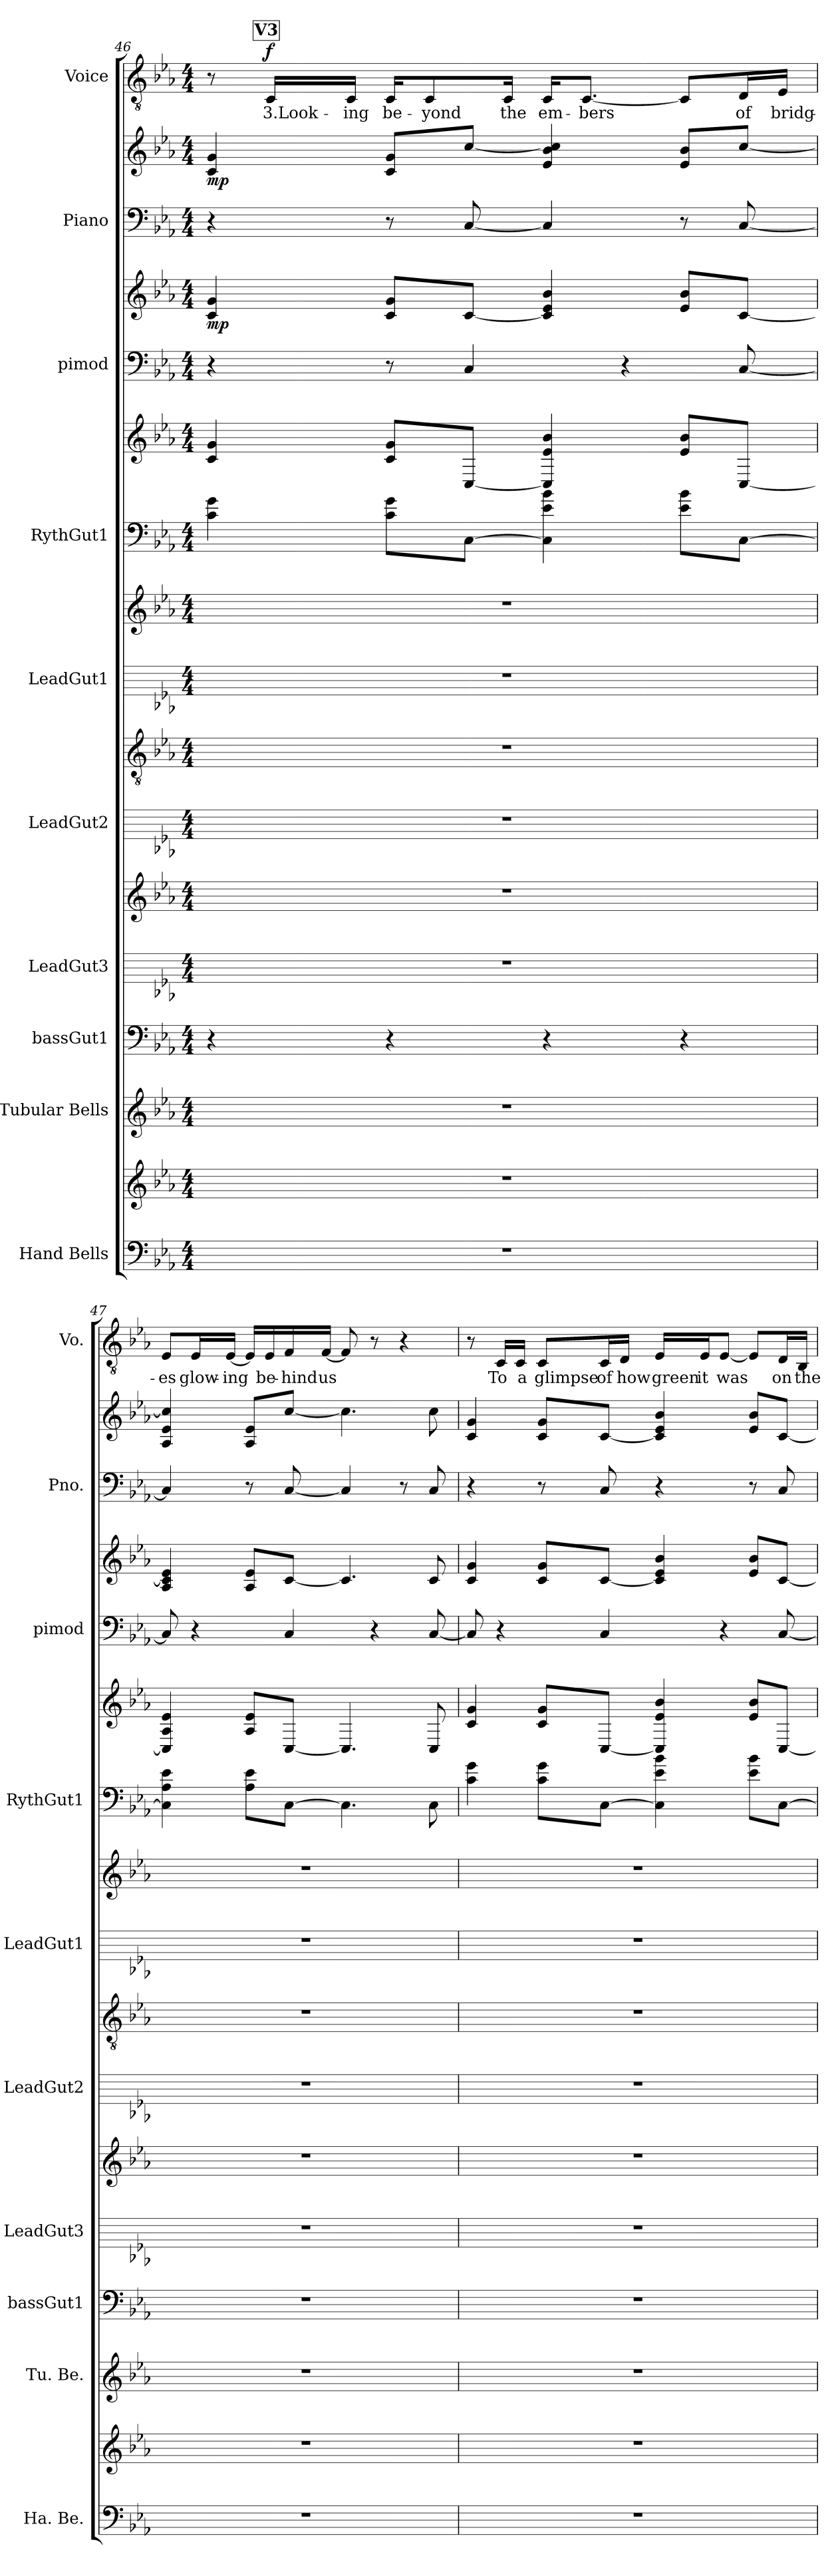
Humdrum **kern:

**kern	**kern	**kern	**kern	**kern	**kern	**kern	**kern	**kern	**kern	**kern	**kern	**kern	**kern	**dynam	**kern	**kern	**dynam	**kern	**text	**dynam
*part10	*part10	*part9	*part8	*part7	*part7	*part6	*part6	*part5	*part5	*part4	*part4	*part3	*part3	*part3	*part2	*part2	*part2	*part1	*part1	*part1
*staff17	*staff16	*staff15	*staff14	*staff13	*staff12	*staff11	*staff10	*staff9	*staff8	*staff7	*staff6	*staff5	*staff4	*staff4/5	*staff3	*staff2	*staff2/3	*staff1	*staff1	*staff1
*I"Hand Bells	*	*I"Tubular Bells	*I"bassGut1	*I"LeadGut3	*	*I"LeadGut2	*	*I"LeadGut1	*	*I"RythGut1	*	*I"pimod	*	*	*I"Piano	*	*	*I"Voice	*	*
*I'Ha. Be.	*	*I'Tu. Be.	*I'bassGut1	*I'LeadGut3	*	*I'LeadGut2	*	*I'LeadGut1	*	*I'RythGut1	*	*I'pimod	*	*	*I'Pno.	*	*	*I'Vo.	*	*
!!LO:PB:g=z
*clefF4	*clefG2	*clefG2	*clefF4	*	*clefG2	*	*clefGv2	*	*clefG2	*	*clefG2	*clefF4	*clefG2	*	*clefF4	*clefG2	*	*clefGv2	*	*
*k[b-e-a-]	*k[b-e-a-]	*k[b-e-a-]	*k[b-e-a-]	*k[b-e-a-]	*k[b-e-a-]	*k[b-e-a-]	*k[b-e-a-]	*k[b-e-a-]	*k[b-e-a-]	*k[b-e-a-]	*k[b-e-a-]	*k[b-e-a-]	*k[b-e-a-]	*	*k[b-e-a-]	*k[b-e-a-]	*	*k[b-e-a-]	*	*
*M4/4	*M4/4	*M4/4	*M4/4	*M4/4	*M4/4	*M4/4	*M4/4	*M4/4	*M4/4	*M4/4	*M4/4	*M4/4	*M4/4	*	*M4/4	*M4/4	*	*M4/4	*	*
!!LO:REH:place=s1:a:B:fs=14:t=V3:qo=0.5
=46	=46	=46	=46	=46	=46	=46	=46	=46	=46	=46	=46	=46	=46	=46	=46	=46	=46	=46	=46	=46
!	!	!	!	!	!	!	!	!	!	!	!	!	!	!LO:DY:b	!	!	!LO:DY:b	!	!	!
1r	1r	1r	4r	1r	1r	1r	1r	1r	1r	4c\ 4g\	4c/ 4g/	4r	4c/ 4g/	mp	4r	4c/ 4g/	mp	8r	.	.
!	!	!	!	!	!	!	!	!	!	!	!	!	!	!	!	!	!	!	!	!LO:DY:b
.	.	.	.	.	.	.	.	.	.	.	.	.	.	.	.	.	.	16C/LL	3.Look-	f
.	.	.	.	.	.	.	.	.	.	.	.	.	.	.	.	.	.	16C/JJ	-ing	.
.	.	.	4r	.	.	.	.	.	.	8c\ 8g\L	8c/ 8g/L	8r	8c/ 8g/L	.	8r	8c/ 8g/L	.	16C/KL	be-	.
.	.	.	.	.	.	.	.	.	.	.	.	.	.	.	.	.	.	8C/	-yond	.
.	.	.	.	.	.	.	.	.	.	[8C\J	[8C/J	4C/	[8c/J	.	[8C/	[8cc/J	.	.	.	.
.	.	.	.	.	.	.	.	.	.	.	.	.	.	.	.	.	.	16C/Jk	the	.
.	.	.	4r	.	.	.	.	.	.	4C\] 4e-\ 4b-\	4C/] 4e-/ 4b-/	.	4c/] 4e-/ 4b-/	.	4C/]	4e-/ 4b-/ 4cc/]	.	16C/KL	em-	.
.	.	.	.	.	.	.	.	.	.	.	.	.	.	.	.	.	.	[8.C/J	-bers	.
.	.	.	.	.	.	.	.	.	.	.	.	4r	.	.	.	.	.	.	.	.
.	.	.	4r	.	.	.	.	.	.	8e-\ 8b-\L	8e-/ 8b-/L	.	8e-/ 8b-/L	.	8r	8e-/ 8b-/L	.	8C/L]	.	.
.	.	.	.	.	.	.	.	.	.	[8C\J	[8C/J	[8C/	[8c/J	.	[8C/	[8cc/J	.	16D/L	of	.
.	.	.	.	.	.	.	.	.	.	.	.	.	.	.	.	.	.	16E-/JJ	bridg-	.
=47	=47	=47	=47	=47	=47	=47	=47	=47	=47	=47	=47	=47	=47	=47	=47	=47	=47	=47	=47	=47
1r	1r	1r	1r	1r	1r	1r	1r	1r	1r	4C\] 4A-\ 4e-\	4C/] 4A-/ 4e-/	8C/]	4A-/ 4c/] 4e-/	.	4C/]	4A-/ 4e-/ 4cc/]	.	8E-/L	-es	.
.	.	.	.	.	.	.	.	.	.	.	.	4r	.	.	.	.	.	16E-/L	glow-	.
.	.	.	.	.	.	.	.	.	.	.	.	.	.	.	.	.	.	[16E-/JJ	-ing	.
.	.	.	.	.	.	.	.	.	.	8A-\ 8e-\L	8A-/ 8e-/L	.	8A-/ 8e-/L	.	8r	8A-/ 8e-/L	.	16E-/LL]	.	.
.	.	.	.	.	.	.	.	.	.	.	.	.	.	.	.	.	.	16E-/	be-	.
.	.	.	.	.	.	.	.	.	.	[8C\J	[8C/J	4C/	[8c/J	.	[8C/	[8cc/J	.	16F/	-hind	.
.	.	.	.	.	.	.	.	.	.	.	.	.	.	.	.	.	.	[16F/JJ	us	.
.	.	.	.	.	.	.	.	.	.	4.C\]	4.C/]	.	4.c/]	.	4C/]	4.cc\]	.	8F/]	.	.
.	.	.	.	.	.	.	.	.	.	.	.	4r	.	.	.	.	.	8r	.	.
.	.	.	.	.	.	.	.	.	.	.	.	.	.	.	8r	.	.	4r	.	.
.	.	.	.	.	.	.	.	.	.	8C\	8C/	[8C/	8c/	.	8C/	8cc\	.	.	.	.
=48	=48	=48	=48	=48	=48	=48	=48	=48	=48	=48	=48	=48	=48	=48	=48	=48	=48	=48	=48	=48
1r	1r	1r	1r	1r	1r	1r	1r	1r	1r	4c\ 4g\	4c/ 4g/	8C/]	4c/ 4g/	.	4r	4c/ 4g/	.	8r	.	.
.	.	.	.	.	.	.	.	.	.	.	.	4r	.	.	.	.	.	16C/LL	To	.
.	.	.	.	.	.	.	.	.	.	.	.	.	.	.	.	.	.	16C/JJ	a	.
.	.	.	.	.	.	.	.	.	.	8c\ 8g\L	8c/ 8g/L	.	8c/ 8g/L	.	8r	8c/ 8g/L	.	8C/L	glimpse	.
.	.	.	.	.	.	.	.	.	.	[8C\J	[8C/J	4C/	[8c/J	.	8C/	[8c/J	.	16C/L	of	.
.	.	.	.	.	.	.	.	.	.	.	.	.	.	.	.	.	.	16D/JJ	how	.
.	.	.	.	.	.	.	.	.	.	4C\] 4e-\ 4b-\	4C/] 4e-/ 4b-/	.	4c/] 4e-/ 4b-/	.	4r	4c/] 4e-/ 4b-/	.	16E-/LL	green	.
.	.	.	.	.	.	.	.	.	.	.	.	.	.	.	.	.	.	16E-/J	it	.
.	.	.	.	.	.	.	.	.	.	.	.	4r	.	.	.	.	.	[8E-/J	was	.
.	.	.	.	.	.	.	.	.	.	8e-\ 8b-\L	8e-/ 8b-/L	.	8e-/ 8b-/L	.	8r	8e-/ 8b-/L	.	8E-/L]	.	.
.	.	.	.	.	.	.	.	.	.	[8C\J	[8C/J	[8C/	[8c/J	.	8C/	[8c/J	.	16D/L	on	.
.	.	.	.	.	.	.	.	.	.	.	.	.	.	.	.	.	.	16BB-/JJ	the	.
=	=	=	=	=	=	=	=	=	=	=	=	=	=	=	=	=	=	=	=	=
*-	*-	*-	*-	*-	*-	*-	*-	*-	*-	*-	*-	*-	*-	*-	*-	*-	*-	*-	*-	*-
